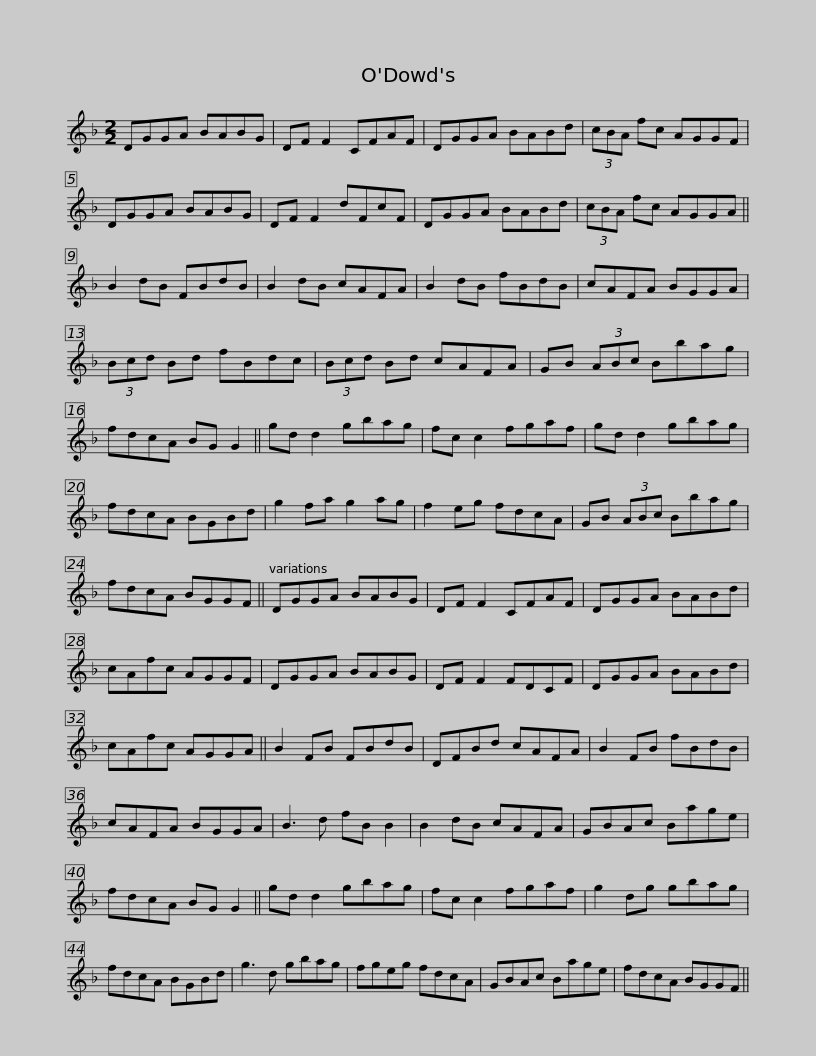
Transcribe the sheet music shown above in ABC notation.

X:1
L:1/8
M:2/2
I:linebreak $
K:F
V:1 treble
V:1
 DGGA BABG | DF F2 CFAF | DGGA BABd | (3cBA fc AGGF | DGGA BABG |$ %5
 DF F2 dFcF | DGGA BABd | (3cBA fc AGGA || B2 dB FBdB | B2 dB cAFA | %10
 B2 dB fBdB |$ cAFA BGGA | (3Bcd Bd fBdc | (3Bcd Bd cAFA | GB (3ABc Bbag | %15
 fdcA BG G2 ||$ gd d2 gbag | fc c2 fgaf | gd d2 gbag | fdcA BGBd | %20
 g2 fa g2 ag | f2 eg fdcA |$ GB (3ABc Bbag | fdcA BGGF || DGGA BABG | %25
 DF F2 CFAF | DGGA BABd |$ cAfc AGGF | DGGA BABG | DF F2 FDCF | %30
 DGGA BABd | cAfc AGGA || B2 FB FBdB |$ DFBd cAFA | B2 FB fBdB | %35
 cAFA BGGA | B3 d fB B2 | B2 dB cAFA | GBAc Bage |$ fdcA BG G2 || %40
 gd d2 gbag | fc c2 fgaf | g2 dg gbag | fdcA BGBd | g3 d gbag |$ %45
 fgeg fdcA | GBAc Bage | fdcA BGGF || %48
